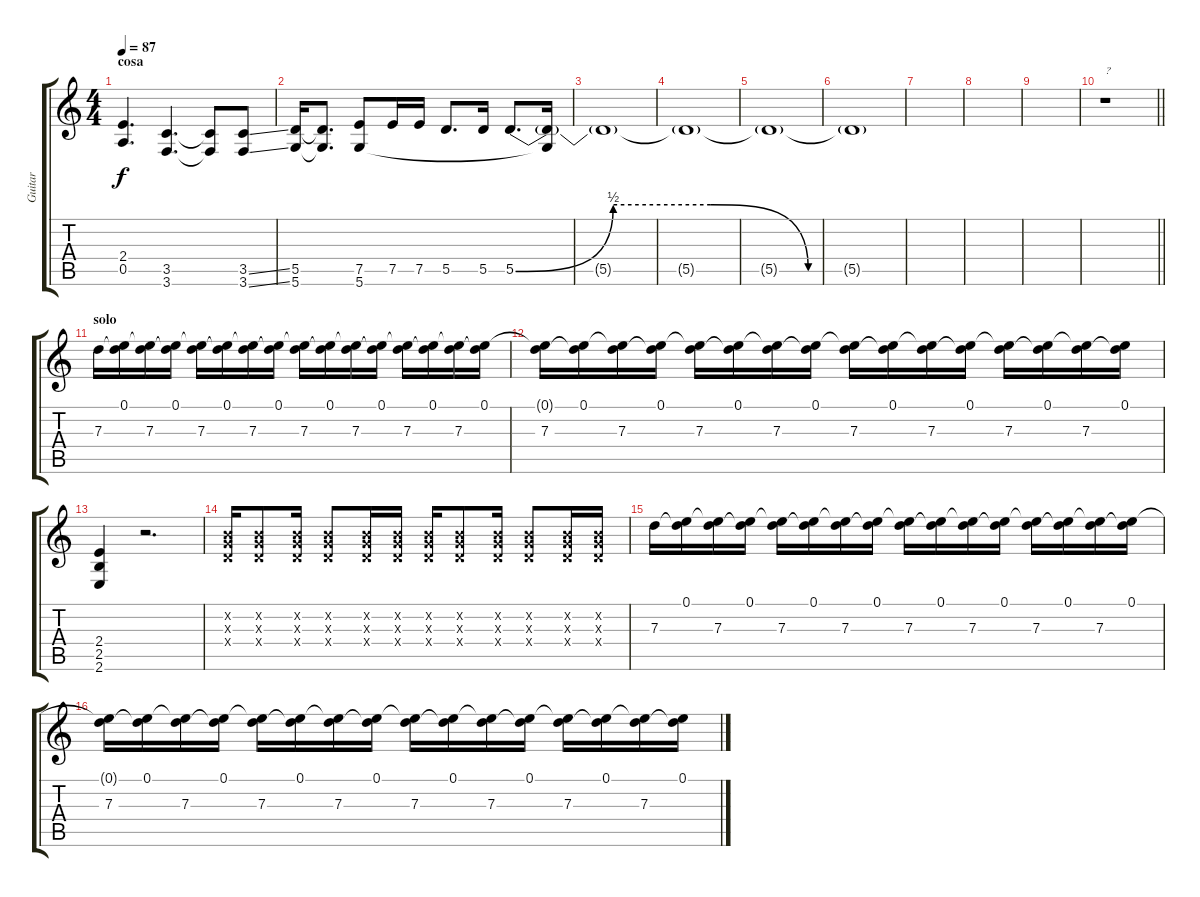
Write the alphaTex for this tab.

\track ("Guitar" "Guitar") {instrument overdrivenguitar}
\staff {score tabs}
\tuning (E4 B3 G3 D3 A2 D2) {hide}
\ts (4 4)
\section ("" "cosa")
\tempo 87
\clef g2
\ks c
(2.4 0.5).4{d dy f} (3.5 3.6).4{d} (3.5{t} 3.6{t}).8 (3.5{ss} 3.6{ss}).8 |
(5.5 5.6).16 (5.5{t} 5.6{t}).8{d} (7.5 5.6).8 7.5.16 7.5.16 5.5.8{d} 5.5.16 5.5{be (custom 0 0 15 2 30 2 45 0 60 0)}.8{d} (5.5{t} 5.6{t}).16 |
5.5{t}.1 |
5.5{t}.1{volume 3} |
5.5{t}.1 |
5.5{t}.1 |
|
|
|
\barLineRight lightlight
r.1{txt "?"} |
\section ("" "solo")
7.3.16{volume 13 instrument overdrivenguitar} (0.1 7.3{t}).16 (0.1{t} 7.3).16 (0.1 7.3{t}).16 (0.1{t} 7.3).16 (0.1 7.3{t}).16 (0.1{t} 7.3).16 (0.1 7.3{t}).16 (0.1{t} 7.3).16 (0.1 7.3{t}).16 (0.1{t} 7.3).16 (0.1 7.3{t}).16 (0.1{t} 7.3).16 (0.1 7.3{t}).16 (0.1{t} 7.3).16 (0.1 7.3{t}).16 |
(0.1{t} 7.3).16 (0.1 7.3{t}).16 (0.1{t} 7.3).16 (0.1 7.3{t}).16 (0.1{t} 7.3).16 (0.1 7.3{t}).16 (0.1{t} 7.3).16 (0.1 7.3{t}).16 (0.1{t} 7.3).16 (0.1 7.3{t}).16 (0.1{t} 7.3).16 (0.1 7.3{t}).16 (0.1{t} 7.3).16 (0.1 7.3{t}).16 (0.1{t} 7.3).16 (0.1 7.3{t}).16 |
(2.4 2.5 2.6).4 r.2{d} |
(0.2{x} 0.3{x} 0.4{x}).16 (0.2{x} 0.3{x} 0.4{x}).8 (0.2{x} 0.3{x} 0.4{x}).16 (0.2{x} 0.3{x} 0.4{x}).8 (0.2{x} 0.3{x} 0.4{x}).16 (0.2{x} 0.3{x} 0.4{x}).16 (0.2{x} 0.3{x} 0.4{x}).16 (0.2{x} 0.3{x} 0.4{x}).8 (0.2{x} 0.3{x} 0.4{x}).16 (0.2{x} 0.3{x} 0.4{x}).8 (0.2{x} 0.3{x} 0.4{x}).16 (0.2{x} 0.3{x} 0.4{x}).16 |
7.3.16 (0.1 7.3{t}).16 (0.1{t} 7.3).16 (0.1 7.3{t}).16 (0.1{t} 7.3).16 (0.1 7.3{t}).16 (0.1{t} 7.3).16 (0.1 7.3{t}).16 (0.1{t} 7.3).16 (0.1 7.3{t}).16 (0.1{t} 7.3).16 (0.1 7.3{t}).16 (0.1{t} 7.3).16 (0.1 7.3{t}).16 (0.1{t} 7.3).16 (0.1 7.3{t}).16 |
(0.1{t} 7.3).16 (0.1 7.3{t}).16 (0.1{t} 7.3).16 (0.1 7.3{t}).16 (0.1{t} 7.3).16 (0.1 7.3{t}).16 (0.1{t} 7.3).16 (0.1 7.3{t}).16 (0.1{t} 7.3).16 (0.1 7.3{t}).16 (0.1{t} 7.3).16 (0.1 7.3{t}).16 (0.1{t} 7.3).16 (0.1 7.3{t}).16 (0.1{t} 7.3).16 (0.1 7.3{t}).16
